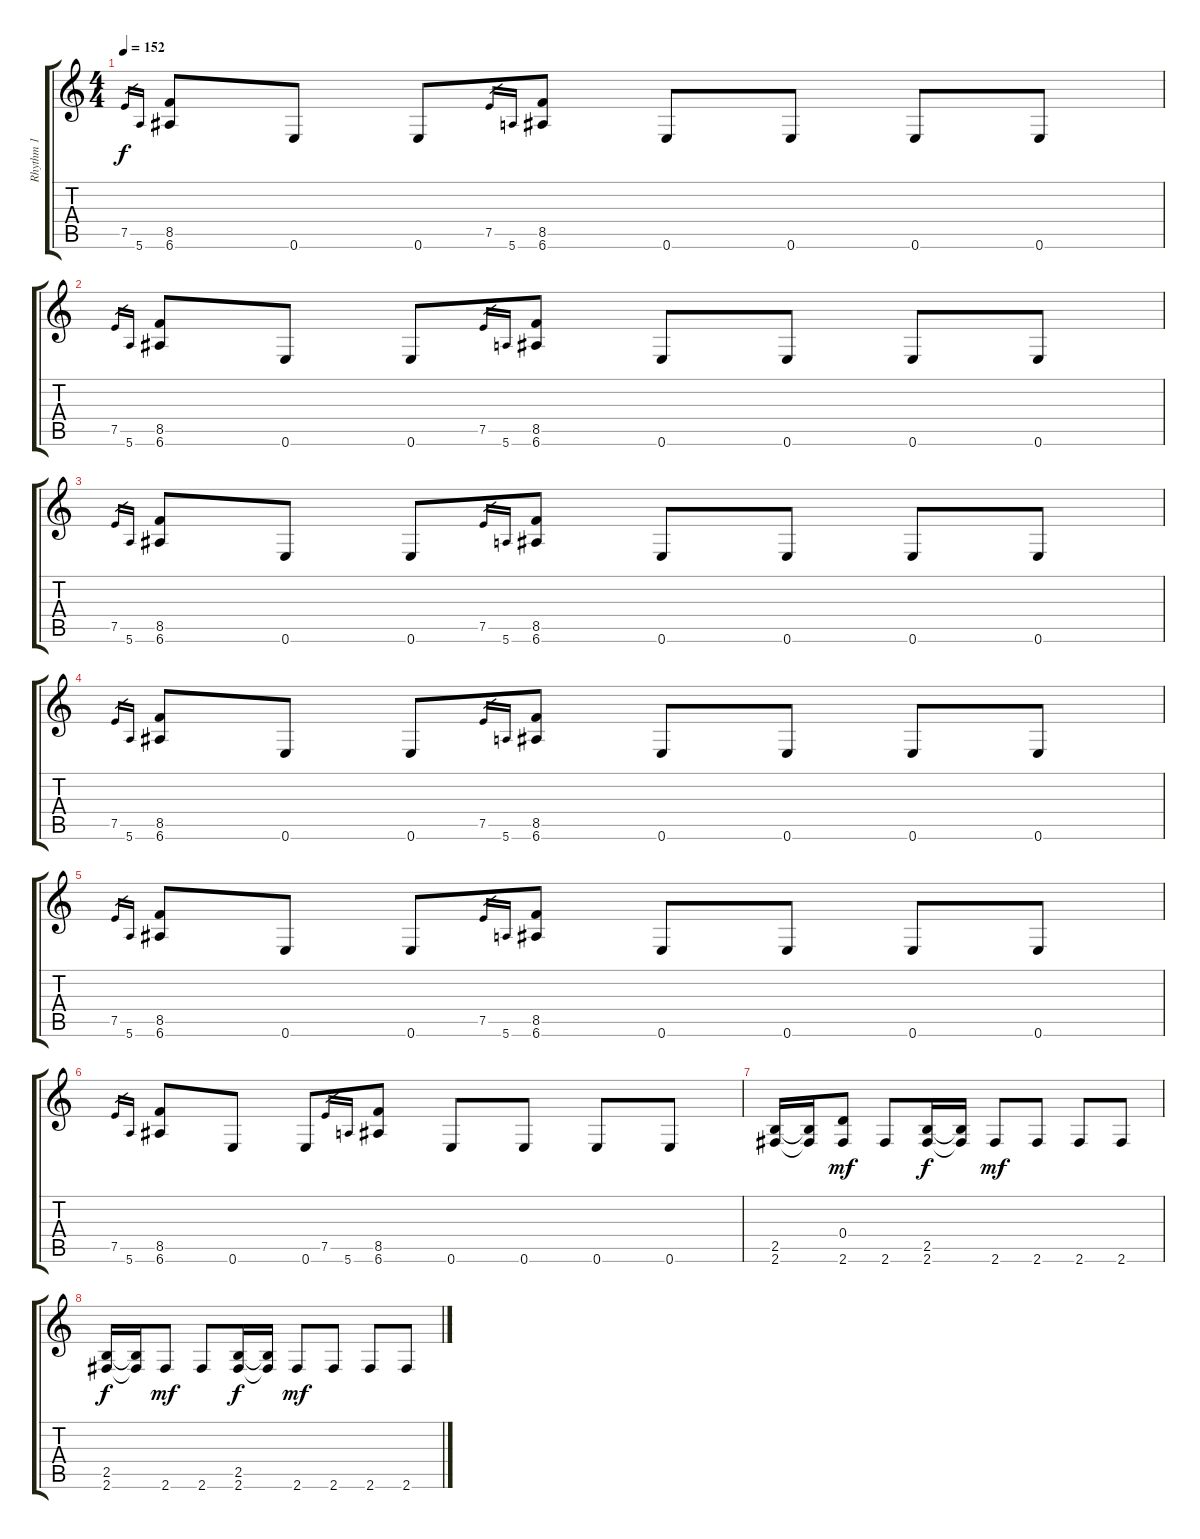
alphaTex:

\track ("Rhythm 1" "Rhythm 1") {instrument overdrivenguitar}
\staff {score tabs}
\tuning (E4 B3 G3 D3 A2 E2) {hide}
\ts (4 4)
\tempo 152
\clef g2
\ks c
7.5.16{gr dy f} 5.6.16{gr} (8.5 6.6).8 0.6.8 0.6.8 7.5.16{gr} 5.6.16{gr} (8.5 6.6).8 0.6.8 0.6.8 0.6.8 0.6.8 |
7.5.16{gr} 5.6.16{gr} (8.5 6.6).8 0.6.8 0.6.8 7.5.16{gr} 5.6.16{gr} (8.5 6.6).8 0.6.8 0.6.8 0.6.8 0.6.8 |
7.5.16{gr} 5.6.16{gr} (8.5 6.6).8 0.6.8 0.6.8 7.5.16{gr} 5.6.16{gr} (8.5 6.6).8 0.6.8 0.6.8 0.6.8 0.6.8 |
7.5.16{gr} 5.6.16{gr} (8.5 6.6).8 0.6.8 0.6.8 7.5.16{gr} 5.6.16{gr} (8.5 6.6).8 0.6.8 0.6.8 0.6.8 0.6.8 |
7.5.16{gr} 5.6.16{gr} (8.5 6.6).8 0.6.8 0.6.8 7.5.16{gr} 5.6.16{gr} (8.5 6.6).8 0.6.8 0.6.8 0.6.8 0.6.8 |
7.5.16{gr} 5.6.16{gr} (8.5 6.6).8 0.6.8 0.6.8 7.5.16{gr} 5.6.16{gr} (8.5 6.6).8 0.6.8 0.6.8 0.6.8 0.6.8 |
(2.5 2.6).16 (2.5{t} 2.6{t}).16 (0.4 2.6).8{dy mf} 2.6.8 (2.5 2.6).16{dy f} (2.5{t} 2.6{t}).16 2.6.8{dy mf} 2.6.8 2.6.8 2.6.8 |
(2.5 2.6).16{dy f} (2.5{t} 2.6{t}).16 2.6.8{dy mf} 2.6.8 (2.5 2.6).16{dy f} (2.5{t} 2.6{t}).16 2.6.8{dy mf} 2.6.8 2.6.8 2.6.8
